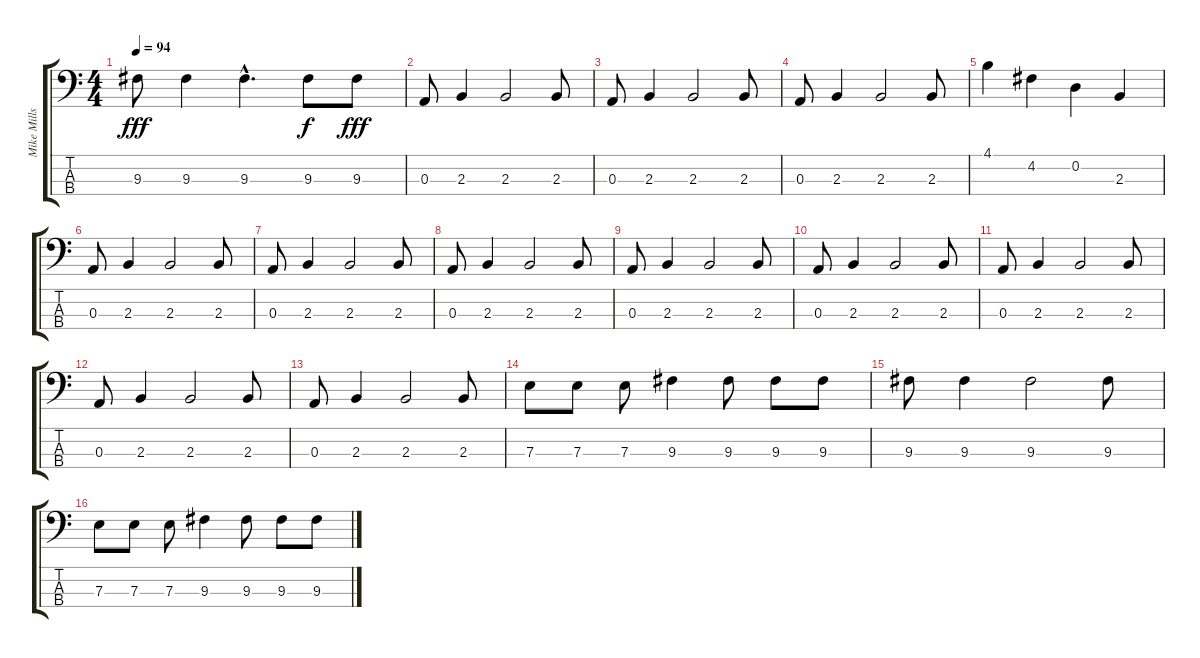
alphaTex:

\track ("Mike Mills - Bass Guitar" "Mike Mills") {instrument electricbasspick}
\staff {score tabs}
\tuning (G2 D2 A1 E1) {hide}
\ts (4 4)
\tempo 94
\clef f4
\ks c
9.3.8{dy fff} 9.3.4 9.3{hac}.4{d} 9.3.8{dy f} 9.3.8{dy fff} |
0.3.8 2.3.4 2.3.2 2.3.8 |
0.3.8 2.3.4 2.3.2 2.3.8 |
0.3.8 2.3.4 2.3.2 2.3.8 |
4.1.4 4.2.4 0.2.4 2.3.4 |
0.3.8 2.3.4 2.3.2 2.3.8 |
0.3.8 2.3.4 2.3.2 2.3.8 |
0.3.8 2.3.4 2.3.2 2.3.8 |
0.3.8 2.3.4 2.3.2 2.3.8 |
0.3.8 2.3.4 2.3.2 2.3.8 |
0.3.8 2.3.4 2.3.2 2.3.8 |
0.3.8 2.3.4 2.3.2 2.3.8 |
0.3.8 2.3.4 2.3.2 2.3.8 |
7.3.8 7.3.8 7.3.8 9.3.4 9.3.8 9.3.8 9.3.8 |
9.3.8 9.3.4 9.3.2 9.3.8 |
7.3.8 7.3.8 7.3.8 9.3.4 9.3.8 9.3.8 9.3.8
